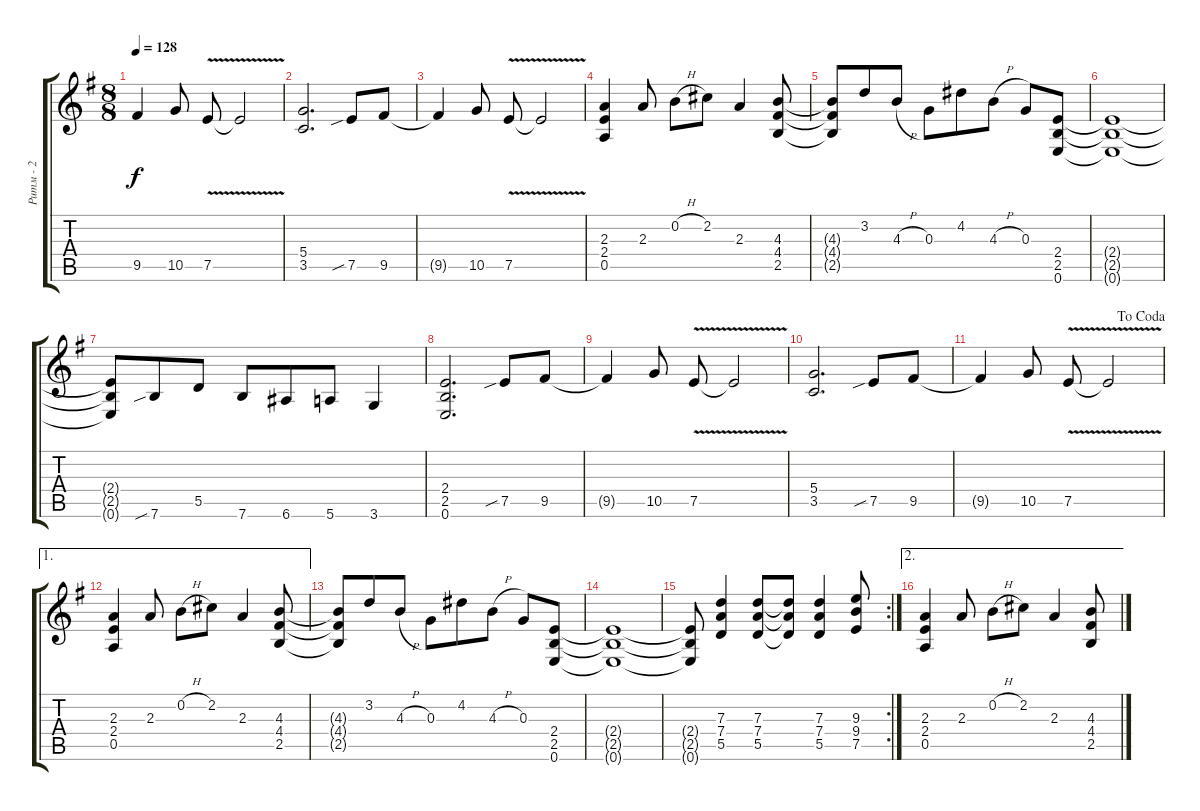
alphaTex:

\track ("Ритм - 2" "Ритм - 2") {instrument distortionguitar}
\staff {score tabs}
\tuning (E4 B3 G3 D3 A2 E2) {hide}
\ts (8 8)
\tempo 128
\clef g2
\ks g
9.5{t}.4{dy f} 10.5.8 7.5{v}.8 7.5{v t}.2 |
(5.4 3.5).2{d} 7.5{sib}.8 9.5.8 |
9.5{t}.4 10.5.8 7.5{v}.8 7.5{v t}.2 |
(2.3 2.4 0.5).4 2.3.8 0.2{h}.8 2.2.8 2.3.4 (4.3 4.4 2.5).8 |
(4.3{t} 4.4{t} 2.5{t}).8 3.2.8 4.3{h}.8 0.3.8 4.2.8 4.3{h}.8 0.3.8 (2.4 2.5 0.6).8 |
(2.4{t} 2.5{t} 0.6{t}).1 |
(2.4{t} 2.5{t} 0.6{t}).8 7.6{sib}.8 5.5.8 7.6.8 6.6.8 5.6.8 3.6.4 |
(2.4 2.5 0.6).2{d} 7.5{sib}.8 9.5.8 |
9.5{t}.4 10.5.8 7.5{v}.8 7.5{v t}.2 |
(5.4 3.5).2{d} 7.5{sib}.8 9.5.8 |
\jump dacoda
9.5{t}.4 10.5.8 7.5{v}.8 7.5{v t}.2 |
\ae 1
(2.3 2.4 0.5).4 2.3.8 0.2{h}.8 2.2.8 2.3.4 (4.3 4.4 2.5).8 |
(4.3{t} 4.4{t} 2.5{t}).8 3.2.8 4.3{h}.8 0.3.8 4.2.8 4.3{h}.8 0.3.8 (2.4 2.5 0.6).8 |
(2.4{t} 2.5{t} 0.6{t}).1 |
\rc 2
(2.4{t} 2.5{t} 0.6{t}).8 (7.3 7.4 5.5).4 (7.3 7.4 5.5).8 (7.3{t} 7.4{t} 5.5{t}).8 (7.3 7.4 5.5).4 (9.3 9.4 7.5).8 |
\ae 2
(2.3 2.4 0.5).4 2.3.8 0.2{h}.8 2.2.8 2.3.4 (4.3 4.4 2.5).8
